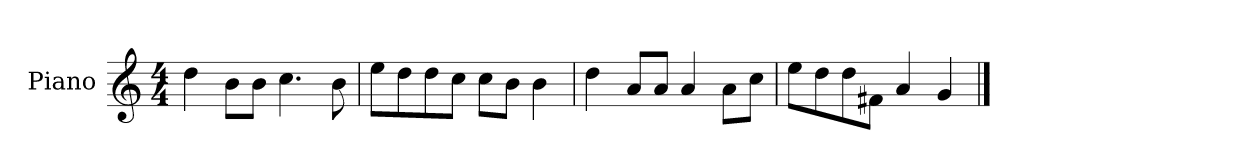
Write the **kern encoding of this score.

**kern
*part1
*staff1
*I"Piano
*I'P-no
*clefG2
*k[]
*M4/4
*MM90
=1
4dd\
8b\L
8b\J
4.cc\
8b\
=2
8ee\L
8dd\
8dd\
8cc\J
8cc\L
8b\J
4b\
=3
4dd\
8a/L
8a/J
4a/
8a\L
8cc\J
=4
8ee\L
8dd\
8dd\
8f#X\J
4a/
4g/
==
*-
